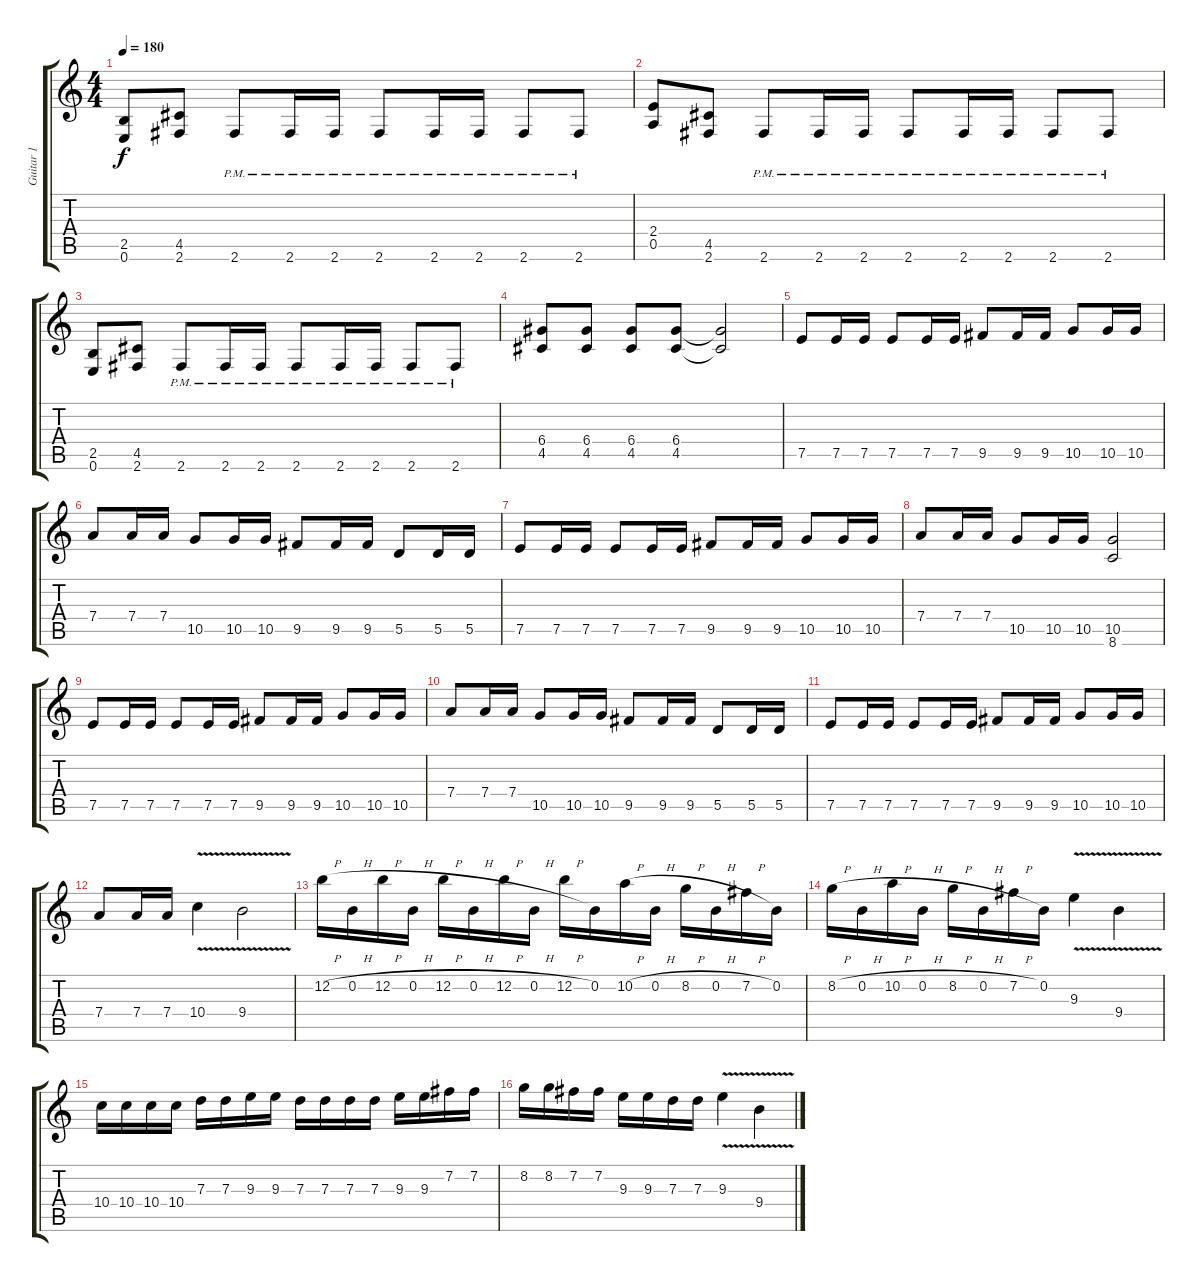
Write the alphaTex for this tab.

\track ("Guitar 1" "Guitar 1") {instrument distortionguitar}
\staff {score tabs}
\tuning (E4 B3 G3 D3 A2 E2) {hide}
\ts (4 4)
\tempo 180
\clef g2
\ks c
(2.5 0.6).8{dy f} (4.5 2.6).8 2.6{pm}.8 2.6{pm}.16 2.6{pm}.16 2.6{pm}.8 2.6{pm}.16 2.6{pm}.16 2.6{pm}.8 2.6{pm}.8 |
(2.4 0.5).8 (4.5 2.6).8 2.6{pm}.8 2.6{pm}.16 2.6{pm}.16 2.6{pm}.8 2.6{pm}.16 2.6{pm}.16 2.6{pm}.8 2.6{pm}.8 |
(2.5 0.6).8 (4.5 2.6).8 2.6{pm}.8 2.6{pm}.16 2.6{pm}.16 2.6{pm}.8 2.6{pm}.16 2.6{pm}.16 2.6{pm}.8 2.6{pm}.8 |
(6.4 4.5).8 (6.4 4.5).8 (6.4 4.5).8 (6.4 4.5).8 (6.4{t} 4.5{t}).2 |
7.5.8 7.5.16 7.5.16 7.5.8 7.5.16 7.5.16 9.5.8 9.5.16 9.5.16 10.5.8 10.5.16 10.5.16 |
7.4.8 7.4.16 7.4.16 10.5.8 10.5.16 10.5.16 9.5.8 9.5.16 9.5.16 5.5.8 5.5.16 5.5.16 |
7.5.8 7.5.16 7.5.16 7.5.8 7.5.16 7.5.16 9.5.8 9.5.16 9.5.16 10.5.8 10.5.16 10.5.16 |
7.4.8 7.4.16 7.4.16 10.5.8 10.5.16 10.5.16 (10.5 8.6).2 |
7.5.8 7.5.16 7.5.16 7.5.8 7.5.16 7.5.16 9.5.8 9.5.16 9.5.16 10.5.8 10.5.16 10.5.16 |
7.4.8 7.4.16 7.4.16 10.5.8 10.5.16 10.5.16 9.5.8 9.5.16 9.5.16 5.5.8 5.5.16 5.5.16 |
7.5.8 7.5.16 7.5.16 7.5.8 7.5.16 7.5.16 9.5.8 9.5.16 9.5.16 10.5.8 10.5.16 10.5.16 |
7.4.8 7.4.16 7.4.16 10.4{v}.4 9.4{v}.2 |
12.2{h}.16 0.2{h}.16 12.2{h}.16 0.2{h}.16 12.2{h}.16 0.2{h}.16 12.2{h}.16 0.2{h}.16 12.2{h}.16 0.2.16 10.2{h}.16 0.2{h}.16 8.2{h}.16 0.2{h}.16 7.2{h}.16 0.2.16 |
8.2{h}.16 0.2{h}.16 10.2{h}.16 0.2{h}.16 8.2{h}.16 0.2{h}.16 7.2{h}.16 0.2.16 9.3{v}.4 9.4{v}.4 |
10.4.16 10.4.16 10.4.16 10.4.16 7.3.16 7.3.16 9.3.16 9.3.16 7.3.16 7.3.16 7.3.16 7.3.16 9.3.16 9.3.16 7.2.16 7.2.16 |
8.2.16 8.2.16 7.2.16 7.2.16 9.3.16 9.3.16 7.3.16 7.3.16 9.3{v}.4 9.4{v}.4
